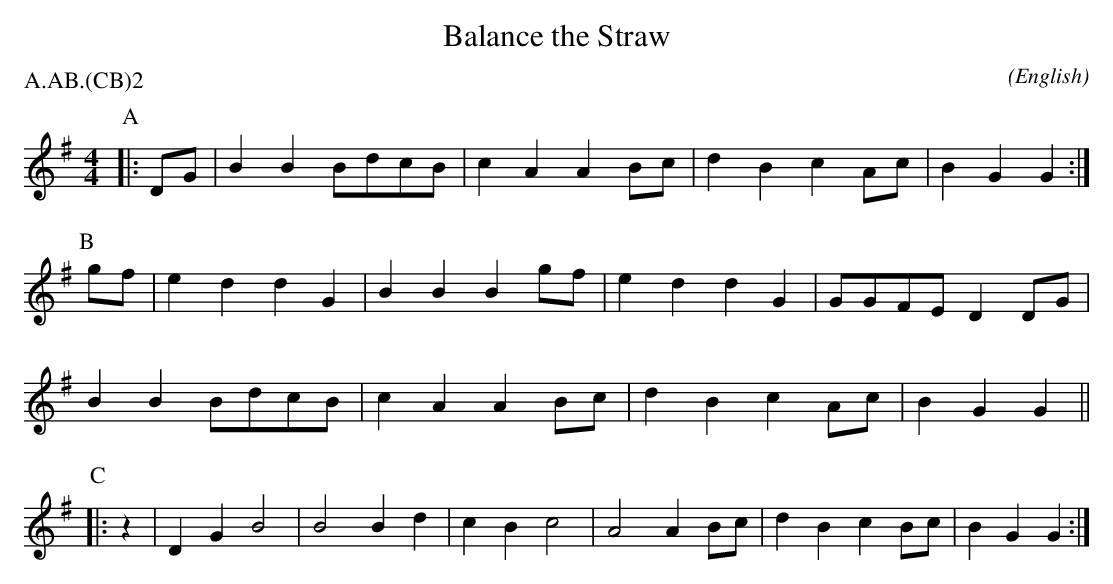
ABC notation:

X:1
T:Balance the Straw
M:4/4
C:
O:English
P:A.AB.(CB)2
L:1/8
K:G
P:A
|:DG|B2 B2 BdcB|c2 A2 A2 \
Bc|d2 B2 c2 Ac|B2 G2 G2:|\
P:B
gf|e2 d2 d2 G2|B2 B2 B2 \
gf|e2 d2 d2 G2|GGFE  D2 \
DG|B2 B2 BdcB|c2 A2 A2 \
Bc|d2 B2 c2 Ac|B2 G2 G2||\
P:C
|:z2|D2 G2 B4|B4    B2 d2|c2 B2 c4|A4   A2 \
Bc|d2 B2 c2 Bc|B2 G2 G2:|
